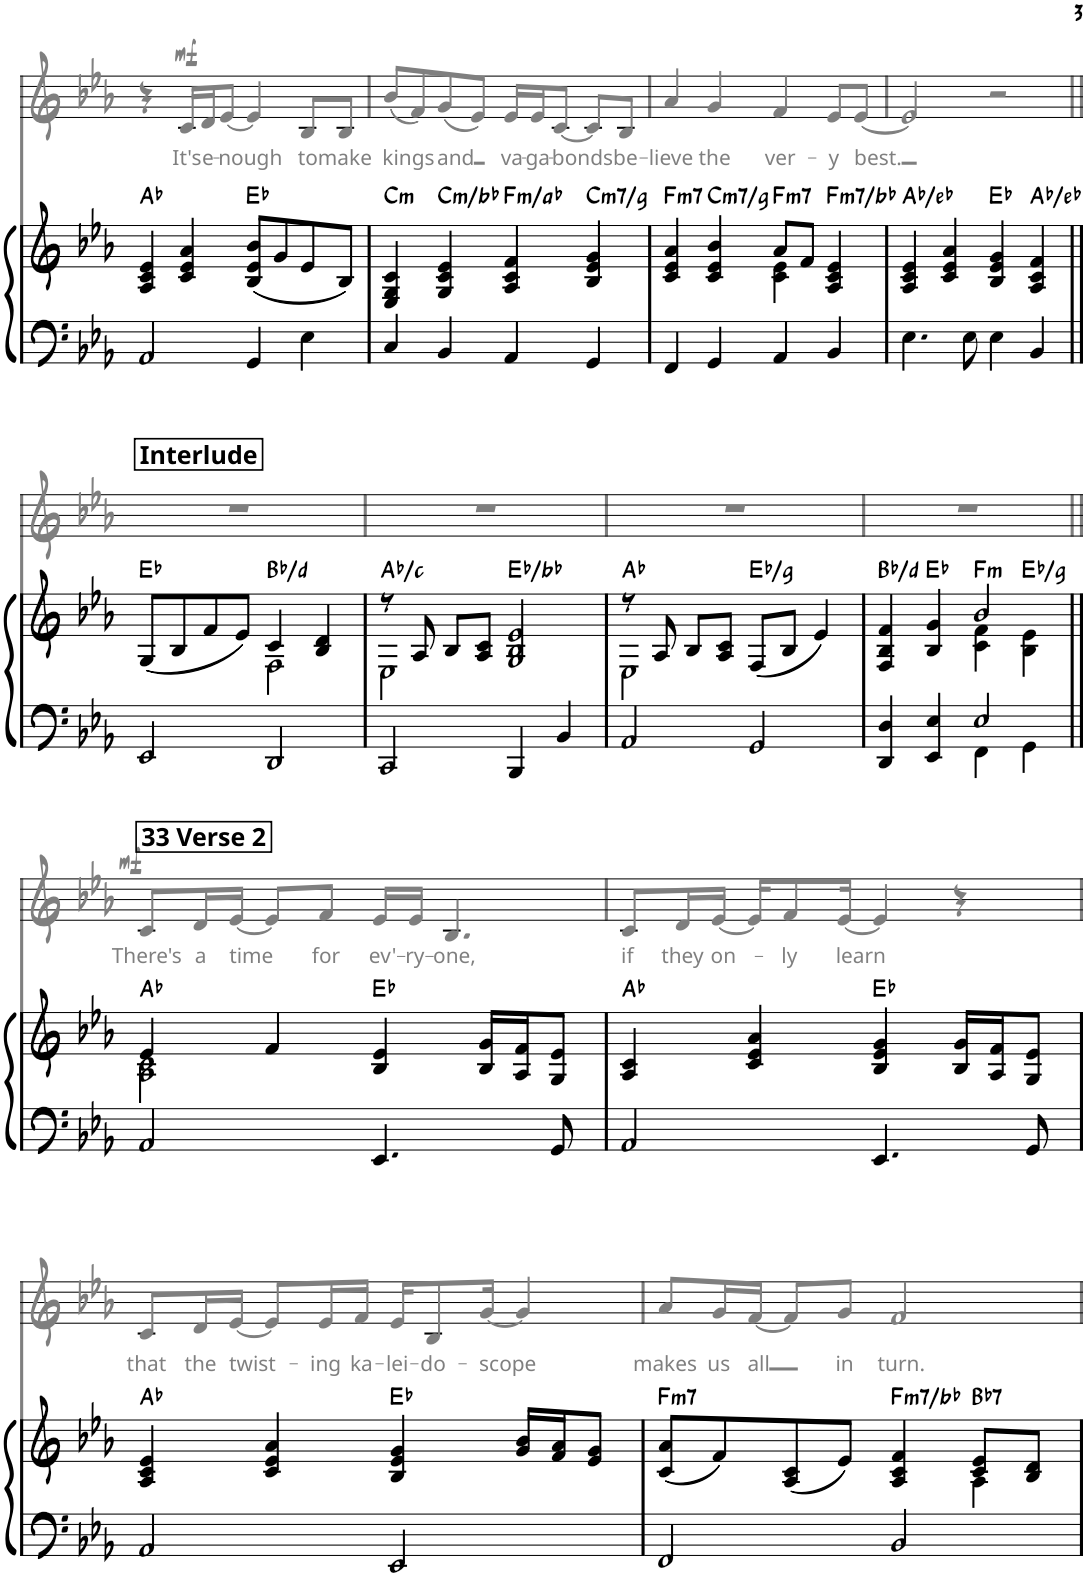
**kern	**kern	**harte	**kern	**text	**dynam
*part2	*part2	*part2	*part1	*part1	*part1
*staff3	*staff2	*	*staff1	*staff1	*staff1
*I"Piano	*	*	*I"Voice	*	*
*I'Pno	*	*	*	*	*
!!LO:PB:g=z
*clefF4	*clefG2	*	*clefG2	*	*
*k[b-e-a-]	*k[b-e-a-]	*	*k[b-e-a-]	*	*
*M4/4	*M4/4	*	*M4/4	*	*
=25	=25	=25	=25	=25	=25
2AA-/	4A-/ 4c/ 4e-/	Ab:maj	4r	.	.
!	!	!	!	!LO:LY:b:color=#7F7F7F	!LO:DY:a
.	4c/ 4e-/ 4a-/	.	16ci/LL	It's	mf
!	!	!	!	!LO:LY:b:color=#7F7F7F	!
.	.	.	16di/J	e-	.
!	!	!	!	!LO:LY:b:color=#7F7F7F	!
.	.	.	[8e-i/J	-nough	.
4GG/	(8B-/ 8e-/ 8b-/L	Eb:maj	4e-i/]	.	.
.	8g/	.	.	.	.
!	!	!	!	!LO:LY:b:color=#7F7F7F	!
4E-\	8e-/	.	8B-i/L	to	.
!	!	!	!	!LO:LY:b:color=#7F7F7F	!
.	8B-/J)	.	8B-i/J	make	.
=26	=26	=26	=26	=26	=26
!	!	!LO:H:kt=m	!	!LO:LY:b:color=#7F7F7F	!
4C/	4E-/ 4G/ 4c/	C:min	(8b-i/L	kings	.
.	.	.	8fi/)	.	.
!	!	!LO:H:kt=m	!	!LO:LY:b:color=#7F7F7F	!
4BB-/	4G/ 4c/ 4e-/	C:min/b7	(8gi/	and	.
.	.	.	8e-i/J)	.	.
!	!	!LO:H:kt=m	!	!LO:LY:b:color=#7F7F7F	!
4AA-/	4A-/ 4c/ 4f/	F:min/b3	16e-i/LL	va-	.
!	!	!	!	!LO:LY:b:color=#7F7F7F	!
.	.	.	16e-i/J	-ga-	.
!	!	!	!	!LO:LY:b:color=#7F7F7F	!
.	.	.	[8ci/J	-bonds	.
!	!	!LO:H:kt=m7	!	!	!
4GG/	4B-/ 4e-/ 4g/	C:min7/5	8ci/L]	.	.
!	!	!	!	!LO:LY:b:color=#7F7F7F	!
.	.	.	8B-i/J	be-	.
=27	=27	=27	=27	=27	=27
*	*^	*	*	*	*
!	!	!	!LO:H:kt=m7	!	!LO:LY:b:color=#7F7F7F	!
4FF/	4c/ 4e-/ 4a-/	2ryy	F:min7	4a-i/	-lieve	.
!	!	!	!LO:H:kt=m7	!	!LO:LY:b:color=#7F7F7F	!
4GG/	4c/ 4e-/ 4b-/	.	C:min7/5	4gi/	the	.
!	!	!	!LO:H:kt=m7	!	!LO:LY:b:color=#7F7F7F	!
4AA-/	8a-/L	4c\ 4e-\	F:min7	4fi/	ver-	.
.	8f/J	.	.	.	.	.
!	!	!	!LO:H:kt=m7	!	!LO:LY:b:color=#7F7F7F	!
4BB-/	4A-/ 4c/ 4e-/	4ryy	F:min7/4	8e-i/L	-y	.
!	!	!	!	!	!LO:LY:b:color=#7F7F7F	!
.	.	.	.	[8e-i/J	best.	.
*	*v	*v	*	*	*	*
=28	=28	=28	=28	=28	=28
4.E-\	4A-/ 4c/ 4e-/	Ab:maj/5	2e-i/]	.	.
.	4c/ 4e-/ 4a-/	.	.	.	.
8E-\	.	.	.	.	.
4E-\	4B-/ 4e-/ 4g/	Eb:maj	2r	.	.
4BB-/	4A-/ 4c/ 4f/	Ab:maj/5	.	.	.
!!LO:LB:g=z
!!LO:REH:place=s1:a:B:rj:fs=12:t=Interlude
=29||	=29||	=29||	=29||	=29||	=29||
*	*	*	*k[b-e-a-]	*	*
*	*^	*	*	*	*
2EE-/	(8G/L	2ryy	Eb:maj	1r	.	.
.	8B-/	.	.	.	.	.
.	8f/	.	.	.	.	.
.	8e-/J)	.	.	.	.	.
2DD/	4c/	2F\	Bb:maj/3	.	.	.
.	4B-/ 4d/	.	.	.	.	.
=30	=30	=30	=30	=30	=30	=30
2CC/	8r	2E-\	Ab:maj/3	1r	.	.
.	8A-/	.	.	.	.	.
.	8B-/L	.	.	.	.	.
.	8A-/ 8c/J	.	.	.	.	.
4BBB-/	2G/ 2B-/ 2e-/	2ryy	Eb:maj/5	.	.	.
4BB-/	.	.	.	.	.	.
=31	=31	=31	=31	=31	=31	=31
2AA-/	8r	2E-\	Ab:maj	1r	.	.
.	8A-/	.	.	.	.	.
.	8B-/L	.	.	.	.	.
.	8A-/ 8c/J	.	.	.	.	.
2GG/	(8F/L	2ryy	Eb:maj/3	.	.	.
.	8B-/J	.	.	.	.	.
.	4e-/)	.	.	.	.	.
=32	=32	=32	=32	=32	=32	=32
*^	*	*	*	*	*	*
4DD/ 4D/	2ryy	4F/ 4B-/ 4f/	2ryy	Bb:maj/3	1r	.	.
4EE-/ 4E-/	.	4B-/ 4g/	.	Eb:maj	.	.	.
!	!	!	!	!LO:H:kt=m	!	!	!
2E-/	4FF\	2b-/	4c\ 4f\	F:min	.	.	.
.	4GG\	.	4B-\ 4e-\	Eb:maj/3	.	.	.
*v	*v	*	*	*	*	*	*
!!LO:LB:g=z
!!LO:REH:place=s1:a:B:rj:fs=12:t=33 Verse 2
=33||	=33||	=33||	=33||	=33||	=33||	=33||
*	*	*	*	*k[b-e-a-]	*	*
*^	*	*	*	*	*	*
!	!	!	!	!	!	!LO:LY:b:color=#7F7F7F	!LO:DY:a
*v	*v	*	*	*	*	*	*
2AA-/	4e-/	2A-\ 2c\	Ab:maj	8ci/L	There's	mf
!	!	!	!	!	!LO:LY:b:color=#7F7F7F	!
.	.	.	.	16di/L	a	.
!	!	!	!	!	!LO:LY:b:color=#7F7F7F	!
.	.	.	.	[16e-i/JJ	time	.
.	4f/	.	.	8e-i/L]	.	.
!	!	!	!	!	!LO:LY:b:color=#7F7F7F	!
.	.	.	.	8fi/J	for	.
!	!	!	!	!	!LO:LY:b:color=#7F7F7F	!
4.EE-/	4B-/ 4e-/	2ryy	Eb:maj	16e-i/LL	ev'-	.
!	!	!	!	!	!LO:LY:b:color=#7F7F7F	!
.	.	.	.	16e-i/JJ	-ry-	.
!	!	!	!	!	!LO:LY:b:color=#7F7F7F	!
.	.	.	.	4.B-i/	-one,	.
.	16B-/ 16g/LL	.	.	.	.	.
.	16A-/ 16f/J	.	.	.	.	.
8GG/	8G/ 8e-/J	.	.	.	.	.
*	*v	*v	*	*	*	*
=34	=34	=34	=34	=34	=34
!	!	!	!	!LO:LY:b:color=#7F7F7F	!
2AA-/	4A-/ 4c/	Ab:maj	8ci/L	if	.
!	!	!	!	!LO:LY:b:color=#7F7F7F	!
.	.	.	16di/L	they	.
!	!	!	!	!LO:LY:b:color=#7F7F7F	!
.	.	.	[16e-i/JJ	on-	.
.	4c/ 4e-/ 4a-/	.	16e-i/KL]	.	.
!	!	!	!	!LO:LY:b:color=#7F7F7F	!
.	.	.	8fi/	-ly	.
!	!	!	!	!LO:LY:b:color=#7F7F7F	!
.	.	.	[16e-i/Jk	learn	.
4.EE-/	4B-/ 4e-/ 4g/	Eb:maj	4e-i/]	.	.
.	16B-/ 16g/LL	.	4r	.	.
.	16A-/ 16f/J	.	.	.	.
8GG/	8G/ 8e-/J	.	.	.	.
!!LO:LB:g=z
=35	=35	=35	=35	=35	=35
*	*	*	*k[b-e-a-]	*	*
!	!	!	!	!LO:LY:b:color=#7F7F7F	!
2AA-/	4A-/ 4c/ 4e-/	Ab:maj	8ci/L	that	.
!	!	!	!	!LO:LY:b:color=#7F7F7F	!
.	.	.	16di/L	the	.
!	!	!	!	!LO:LY:b:color=#7F7F7F	!
.	.	.	[16e-i/JJ	twist-	.
.	4c/ 4e-/ 4a-/	.	8e-i/L]	.	.
!	!	!	!	!LO:LY:b:color=#7F7F7F	!
.	.	.	16e-i/L	-ing	.
!	!	!	!	!LO:LY:b:color=#7F7F7F	!
.	.	.	16fi/JJ	ka-	.
!	!	!	!	!LO:LY:b:color=#7F7F7F	!
2EE-/	4B-/ 4e-/ 4g/	Eb:maj	16e-i/KL	-lei-	.
!	!	!	!	!LO:LY:b:color=#7F7F7F	!
.	.	.	8B-i/	-do-	.
!	!	!	!	!LO:LY:b:color=#7F7F7F	!
.	.	.	[16gi/Jk	-scope	.
.	16g/ 16b-/LL	.	4gi/]	.	.
.	16f/ 16a-/J	.	.	.	.
.	8e-/ 8g/J	.	.	.	.
=36	=36	=36	=36	=36	=36
*	*^	*	*	*	*
!	!	!	!LO:H:kt=m7	!	!LO:LY:b:color=#7F7F7F	!
2FF/	(8c/ 8a-/L	2.ryy	F:min7	8a-i/L	makes	.
!	!	!	!	!	!LO:LY:b:color=#7F7F7F	!
.	8f/)	.	.	16gi/L	us	.
!	!	!	!	!	!LO:LY:b:color=#7F7F7F	!
.	.	.	.	[16fi/JJ	all	.
.	(8A-/ 8c/	.	.	8fi/L]	.	.
!	!	!	!	!	!LO:LY:b:color=#7F7F7F	!
.	8e-/J)	.	.	8gi/J	in	.
!	!	!	!LO:H:kt=m7	!	!LO:LY:b:color=#7F7F7F	!
2BB-/	4A-/ 4c/ 4f/	.	F:min7/4	2fi/	turn.	.
!	!	!	!LO:H:kt=7	!	!	!
.	8c/ 8e-/L	4A-\	Bb:7	.	.	.
.	8B-/ 8d/J	.	.	.	.	.
*	*v	*v	*	*	*	*
=	=	=	=	=	=
*-	*-	*-	*-	*-	*-
